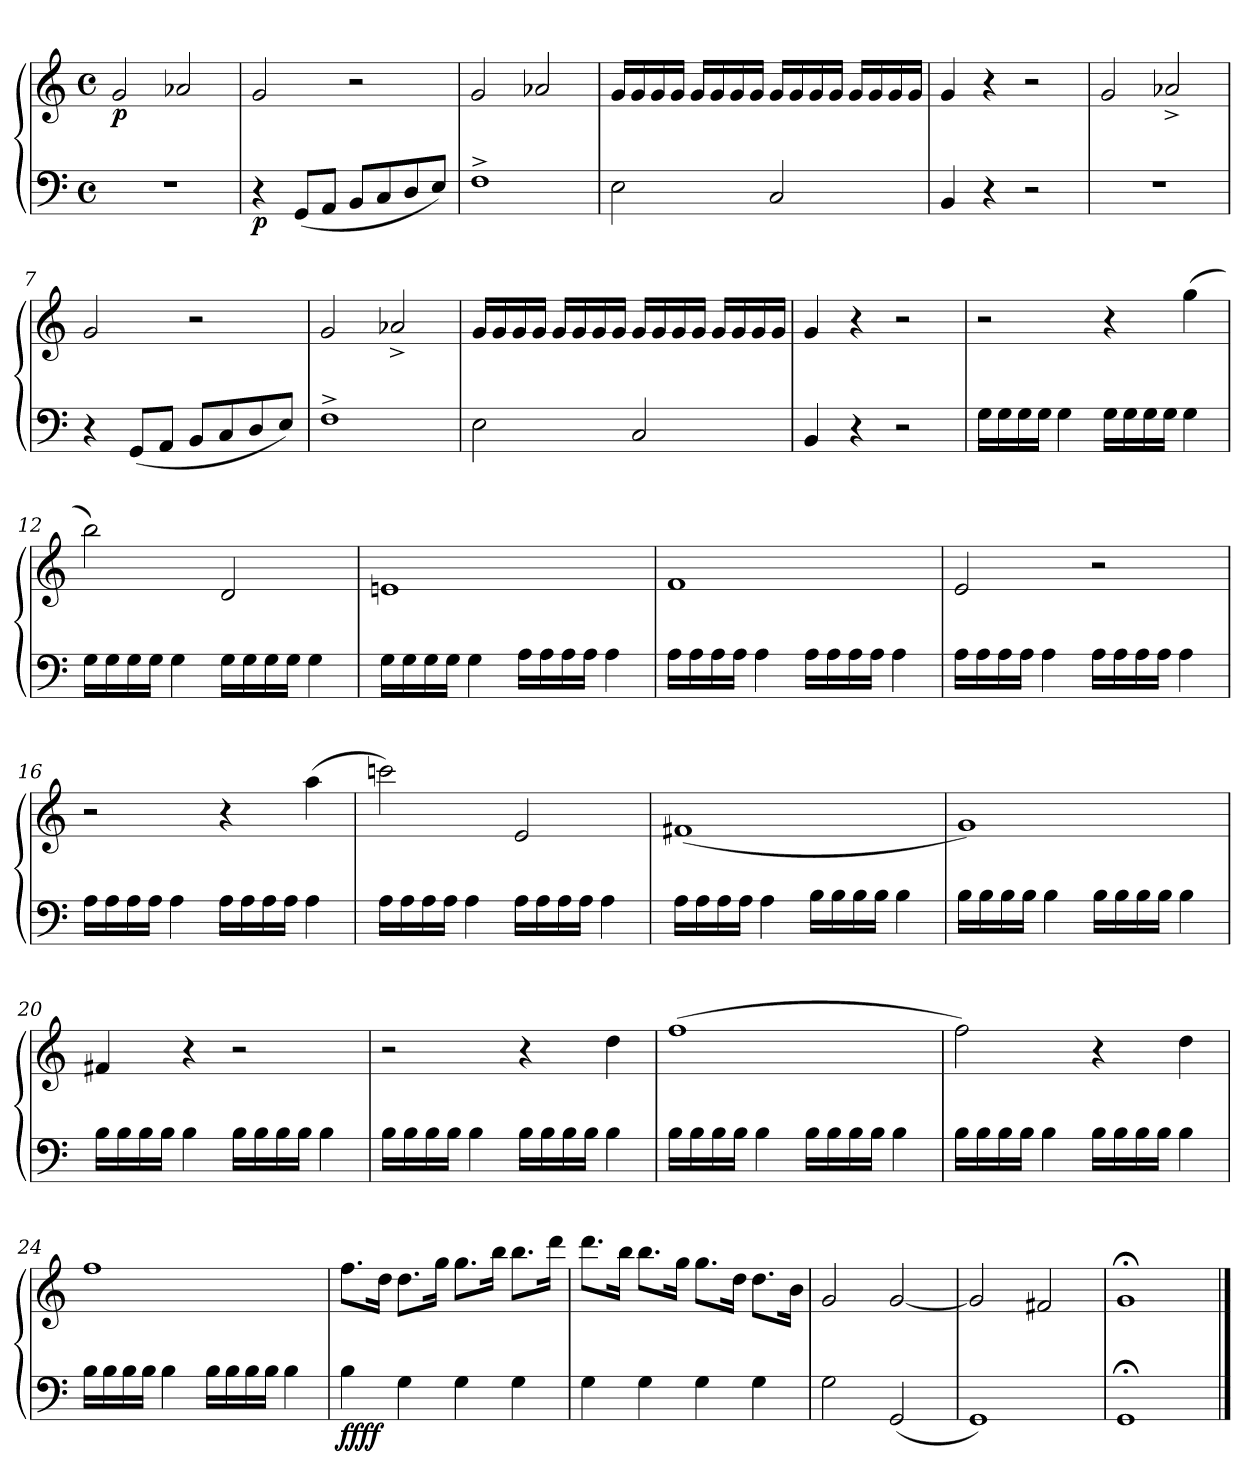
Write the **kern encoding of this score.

**kern	**kern	**dynam
*part1	*part1	*part1
*staff2	*staff1	*staff1/2
*clefF4	*clefG2	*
*k[]	*k[]	*
*M4/4	*M4/4	*
*met(c)	*met(c)	*
=1	=1	=1
!	!	!LO:DY:b
1r	2g/	p
.	2a-X/	.
=2	=2	=2
!	!	!LO:DY:b=2
4r	2g/	p
(<8GG/L	.	.
8AA/J	.	.
8BB/L	2r	.
8C/	.	.
8D/	.	.
8E/J)	.	.
=3	=3	=3
1F^	2g/	.
.	2a-X/	.
=4	=4	=4
2E\	16g/LL	.
.	16g/	.
.	16g/	.
.	16g/JJ	.
.	16g/LL	.
.	16g/	.
.	16g/	.
.	16g/JJ	.
2C/	16g/LL	.
.	16g/	.
.	16g/	.
.	16g/JJ	.
.	16g/LL	.
.	16g/	.
.	16g/	.
.	16g/JJ	.
=5	=5	=5
4BB/	4g/	.
4r	4r	.
2r	2r	.
!!LO:LB:g=z
=6	=6	=6
1r	2g/	.
.	2a-X^/	.
=7	=7	=7
4r	2g/	.
(<8GG/L	.	.
8AA/J	.	.
8BB/L	2r	.
8C/	.	.
8D/	.	.
8E/J)	.	.
=8	=8	=8
1F^	2g/	.
.	2a-X^/	.
=9	=9	=9
2E\	16g/LL	.
.	16g/	.
.	16g/	.
.	16g/JJ	.
.	16g/LL	.
.	16g/	.
.	16g/	.
.	16g/JJ	.
2C/	16g/LL	.
.	16g/	.
.	16g/	.
.	16g/JJ	.
.	16g/LL	.
.	16g/	.
.	16g/	.
.	16g/JJ	.
=10	=10	=10
4BB/	4g/	.
4r	4r	.
2r	2r	.
!!LO:LB:g=z
=11	=11	=11
16G\LL	2r	.
16G\	.	.
16G\	.	.
16G\JJ	.	.
4G\	.	.
16G\LL	4r	.
16G\	.	.
16G\	.	.
16G\JJ	.	.
4G\	(>4gg\	.
=12	=12	=12
16G\LL	2bb\)	.
16G\	.	.
16G\	.	.
16G\JJ	.	.
4G\	.	.
16G\LL	2d/	.
16G\	.	.
16G\	.	.
16G\JJ	.	.
4G\	.	.
=13	=13	=13
16G\LL	1en	.
16G\	.	.
16G\	.	.
16G\JJ	.	.
4G\	.	.
16A\LL	.	.
16A\	.	.
16A\	.	.
16A\JJ	.	.
4A\	.	.
=14	=14	=14
16A\LL	1f	.
16A\	.	.
16A\	.	.
16A\JJ	.	.
4A\	.	.
16A\LL	.	.
16A\	.	.
16A\	.	.
16A\JJ	.	.
4A\	.	.
!!LO:LB:g=z
=15	=15	=15
16A\LL	2e/	.
16A\	.	.
16A\	.	.
16A\JJ	.	.
4A\	.	.
16A\LL	2r	.
16A\	.	.
16A\	.	.
16A\JJ	.	.
4A\	.	.
=16	=16	=16
16A\LL	2r	.
16A\	.	.
16A\	.	.
16A\JJ	.	.
4A\	.	.
16A\LL	4r	.
16A\	.	.
16A\	.	.
16A\JJ	.	.
4A\	(>4aa\	.
=17	=17	=17
16A\LL	2cccn\)	.
16A\	.	.
16A\	.	.
16A\JJ	.	.
4A\	.	.
16A\LL	2e/	.
16A\	.	.
16A\	.	.
16A\JJ	.	.
4A\	.	.
=18	=18	=18
16A\LL	(<1f#X	.
16A\	.	.
16A\	.	.
16A\JJ	.	.
4A\	.	.
16B\LL	.	.
16B\	.	.
16B\	.	.
16B\JJ	.	.
4B\	.	.
!!LO:LB:g=z
=19	=19	=19
16B\LL	1g)	.
16B\	.	.
16B\	.	.
16B\JJ	.	.
4B\	.	.
16B\LL	.	.
16B\	.	.
16B\	.	.
16B\JJ	.	.
4B\	.	.
!!LO:PB:g=z
=20	=20	=20
16B\LL	4f#X/	.
16B\	.	.
16B\	.	.
16B\JJ	.	.
4B\	4r	.
16B\LL	2r	.
16B\	.	.
16B\	.	.
16B\JJ	.	.
4B\	.	.
=21	=21	=21
16B\LL	2r	.
16B\	.	.
16B\	.	.
16B\JJ	.	.
4B\	.	.
16B\LL	4r	.
16B\	.	.
16B\	.	.
16B\JJ	.	.
4B\	4dd\	.
=22	=22	=22
16B\LL	(>1ff	.
16B\	.	.
16B\	.	.
16B\JJ	.	.
4B\	.	.
16B\LL	.	.
16B\	.	.
16B\	.	.
16B\JJ	.	.
4B\	.	.
=23	=23	=23
16B\LL	2ff\)	.
16B\	.	.
16B\	.	.
16B\JJ	.	.
4B\	.	.
16B\LL	4r	.
16B\	.	.
16B\	.	.
16B\JJ	.	.
4B\	4dd\	.
!!LO:LB:g=z
=24	=24	=24
16B\LL	1ff	.
16B\	.	.
16B\	.	.
16B\JJ	.	.
4B\	.	.
16B\LL	.	.
16B\	.	.
16B\	.	.
16B\JJ	.	.
4B\	.	.
=25	=25	=25
!	!	!LO:DY:b=2
!	!	!LO:DY:n=1:b
4B\	8.ff\L	ff ff
.	16dd\Jk	.
4G\	8.dd\L	.
.	16gg\Jk	.
4G\	8.gg\L	.
.	16bb\Jk	.
4G\	8.bb\L	.
.	16ddd\Jk	.
!!LO:LB:g=z
=26	=26	=26
4G\	8.ddd\L	.
.	16bb\Jk	.
4G\	8.bb\L	.
.	16gg\Jk	.
4G\	8.gg\L	.
.	16dd\Jk	.
4G\	8.dd\L	.
.	16b\Jk	.
=27	=27	=27
2G\	2g/	.
(<2GG/	[2g/	.
=28	=28	=28
1GG)	2g/]	.
.	2f#X/	.
=29	=29	=29
1GG;<	1g;<	.
==	==	==
*-	*-	*-
